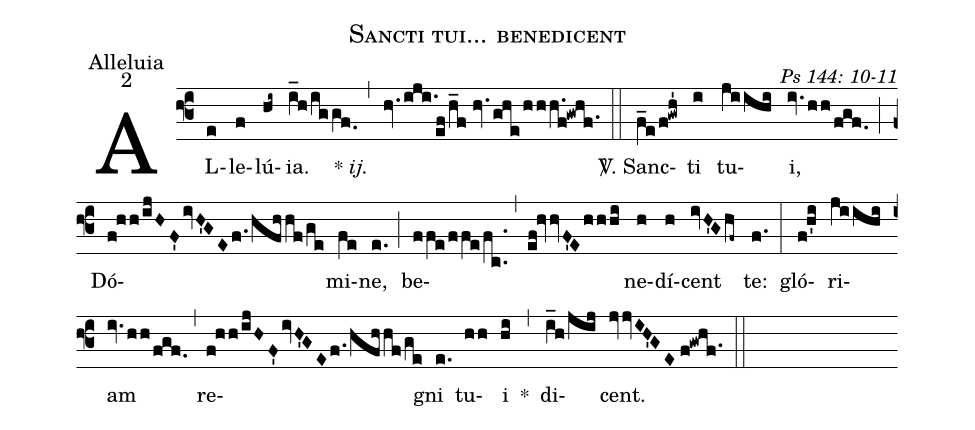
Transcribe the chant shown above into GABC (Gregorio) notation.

name: Sancti tui... benedicent;
office-part: Alleluia;
mode: 2;
commentary: Ps 144: 10-11;
%%
(f3) AL(e)le(f)lú(hi~)ia.(i_h/iggf.0) {*}~<i>ij.</i>(,) (hv.iji./[-0.5]ef/h_f//hv.ghe/hhh.f!gwhf.1) (::)
<sp>V/</sp>. Sanc(f_e/f!gwh')ti(i) tu(jiihi)i,(iv.hh/fgf.) (;) Dó(f!hh/ijHF'ivH'GEf./hfhhf/ge)mi(fe)ne,(e.) (;) be(ffe/ffe/fc..)(,)(ef!hvvF'Ehhhi)ne(h)dí(h)cent(ivH'Ghf~) te:(f.) (:)
gló(f!h'i)ri(jiihi)am(iv.hh/fgf.) (,) re(f!hh/ijHF'ivH'GEf./hfhhf/ge)gni(e.) tu(hh)i(hi) *(,)
di(i_h/jij)cent.(jvvIH'GE//f!gwhf.1) (::)
